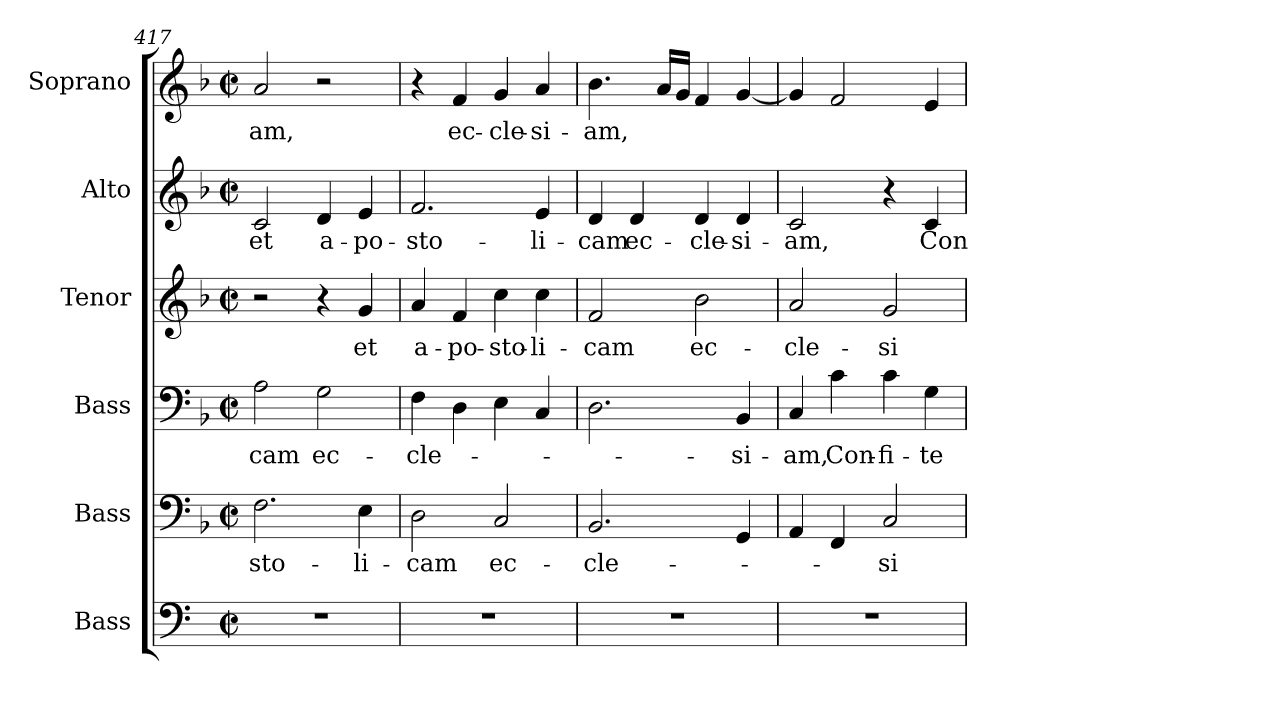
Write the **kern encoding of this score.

**kern	**kern	**text	**kern	**text	**kern	**text	**kern	**text	**kern	**text
*part6	*part5	*part5	*part4	*part4	*part3	*part3	*part2	*part2	*part1	*part1
*staff6	*staff5	*staff5	*staff4	*staff4	*staff3	*staff3	*staff2	*staff2	*staff1	*staff1
*I"Bass	*I"Bass	*	*I"Bass	*	*I"Tenor	*	*I"Alto	*	*I"Soprano	*
*I'B.	*I'B.	*	*I'B.	*	*I'T.	*	*I'A.	*	*I'S.	*
*clefF4	*clefF4	*	*clefF4	*	*clefG2	*	*clefG2	*	*clefG2	*
*	*	*	*	*	*ITrd7c12	*	*ITrd7c12	*	*	*
*k[]	*k[b-]	*	*k[b-]	*	*k[b-]	*	*k[b-]	*	*k[b-]	*
*C:	*F:	*	*F:	*	*F:	*	*F:	*	*F:	*
*M2/2	*M2/2	*	*M2/2	*	*M2/2	*	*M2/2	*	*M2/2	*
*met(c|)	*met(c|)	*	*met(c|)	*	*met(c|)	*	*met(c|)	*	*met(c|)	*
=417	=417	=417	=417	=417	=417	=417	=417	=417	=417	=417
!	!	!LO:LY:b:color=#000000	!	!	!	!	!	!	!	!
!	!	!	!	!LO:LY:b:color=#000000	!	!	!	!	!	!
!	!	!	!	!	!	!	!	!LO:LY:b:color=#000000	!	!
!	!	!	!	!	!	!	!	!	!	!LO:LY:b:color=#000000
1r	2.Fi\	-sto-	2Ai\	-cam	2r	.	2Ci/	et	2ai/	-am,
!	!	!	!	!LO:LY:b:color=#000000	!	!	!	!	!	!
!	!	!	!	!	!	!	!	!LO:LY:b:color=#000000	!	!
.	.	.	2Gi\	ec-	4r	.	4Di/	a-	2r	.
!	!	!LO:LY:b:color=#000000	!	!	!	!	!	!	!	!
!	!	!	!	!	!	!LO:LY:b:color=#000000	!	!	!	!
!	!	!	!	!	!	!	!	!LO:LY:b:color=#000000	!	!
.	4Ei\	-li-	.	.	4Gi/	et	4Ei/	-po-	.	.
=418	=418	=418	=418	=418	=418	=418	=418	=418	=418	=418
!	!	!LO:LY:b:color=#000000	!	!	!	!	!	!	!	!
!	!	!	!	!LO:LY:b:color=#000000	!	!	!	!	!	!
!	!	!	!	!	!	!LO:LY:b:color=#000000	!	!	!	!
!	!	!	!	!	!	!	!	!LO:LY:b:color=#000000	!	!
1r	2Di\	-cam	4Fi\	-cle-	4Ai/	a-	2.Fi/	-sto-	4r	.
!	!	!	!	!	!	!LO:LY:b:color=#000000	!	!	!	!
!	!	!	!	!	!	!	!	!	!	!LO:LY:b:color=#000000
.	.	.	4Di\	.	4Fi/	-po-	.	.	4fi/	ec-
!	!	!LO:LY:b:color=#000000	!	!	!	!	!	!	!	!
!	!	!	!	!	!	!LO:LY:b:color=#000000	!	!	!	!
!	!	!	!	!	!	!	!	!	!	!LO:LY:b:color=#000000
.	2Ci/	ec-	4Ei\	.	4ci\	-sto-	.	.	4gi/	-cle-
!	!	!	!	!	!	!LO:LY:b:color=#000000	!	!	!	!
!	!	!	!	!	!	!	!	!LO:LY:b:color=#000000	!	!
!	!	!	!	!	!	!	!	!	!	!LO:LY:b:color=#000000
.	.	.	4Ci/	.	4ci\	-li-	4Ei/	-li-	4ai/	-si-
=419	=419	=419	=419	=419	=419	=419	=419	=419	=419	=419
!	!	!LO:LY:b:color=#000000	!	!	!	!	!	!	!	!
!	!	!	!	!	!	!LO:LY:b:color=#000000	!	!	!	!
!	!	!	!	!	!	!	!	!LO:LY:b:color=#000000	!	!
!	!	!	!	!	!	!	!	!	!	!LO:LY:b:color=#000000
1r	2.BB-i/	-cle-	2.Di\	.	2Fi/	-cam	4Di/	-cam	4.b-i\	-am,
!	!	!	!	!	!	!	!	!LO:LY:b:color=#000000	!	!
.	.	.	.	.	.	.	4Di/	ec-	.	.
.	.	.	.	.	.	.	.	.	16ai/LL	.
.	.	.	.	.	.	.	.	.	16gi/JJ	.
!	!	!	!	!	!	!LO:LY:b:color=#000000	!	!	!	!
!	!	!	!	!	!	!	!	!LO:LY:b:color=#000000	!	!
.	.	.	.	.	2B-i\	ec-	4Di/	-cle-	4fi/	.
!	!	!	!	!LO:LY:b:color=#000000	!	!	!	!	!	!
!	!	!	!	!	!	!	!	!LO:LY:b:color=#000000	!	!
.	4GGi/	.	4BB-i/	-si-	.	.	4Di/	-si-	[4gi/	.
=420	=420	=420	=420	=420	=420	=420	=420	=420	=420	=420
!	!	!	!	!LO:LY:b:color=#000000	!	!	!	!	!	!
!	!	!	!	!	!	!LO:LY:b:color=#000000	!	!	!	!
!	!	!	!	!	!	!	!	!LO:LY:b:color=#000000	!	!
1r	4AAi/	.	4Ci/	-am,	2Ai/	-cle-	2Ci/	-am,	4gi/]	.
!	!	!	!	!LO:LY:b:color=#000000	!	!	!	!	!	!
.	4FFi/	.	4ci\	Con-	.	.	.	.	2fi/	.
!	!	!LO:LY:b:color=#000000	!	!	!	!	!	!	!	!
!	!	!	!	!LO:LY:b:color=#000000	!	!	!	!	!	!
!	!	!	!	!	!	!LO:LY:b:color=#000000	!	!	!	!
.	2Ci/	-si-	4ci\	-fi-	2Gi/	-si-	4r	.	.	.
!	!	!	!	!LO:LY:b:color=#000000	!	!	!	!	!	!
!	!	!	!	!	!	!	!	!LO:LY:b:color=#000000	!	!
.	.	.	4Gi\	-te-	.	.	4Ci/	Con-	4ei/	.
=	=	=	=	=	=	=	=	=	=	=
*-	*-	*-	*-	*-	*-	*-	*-	*-	*-	*-
